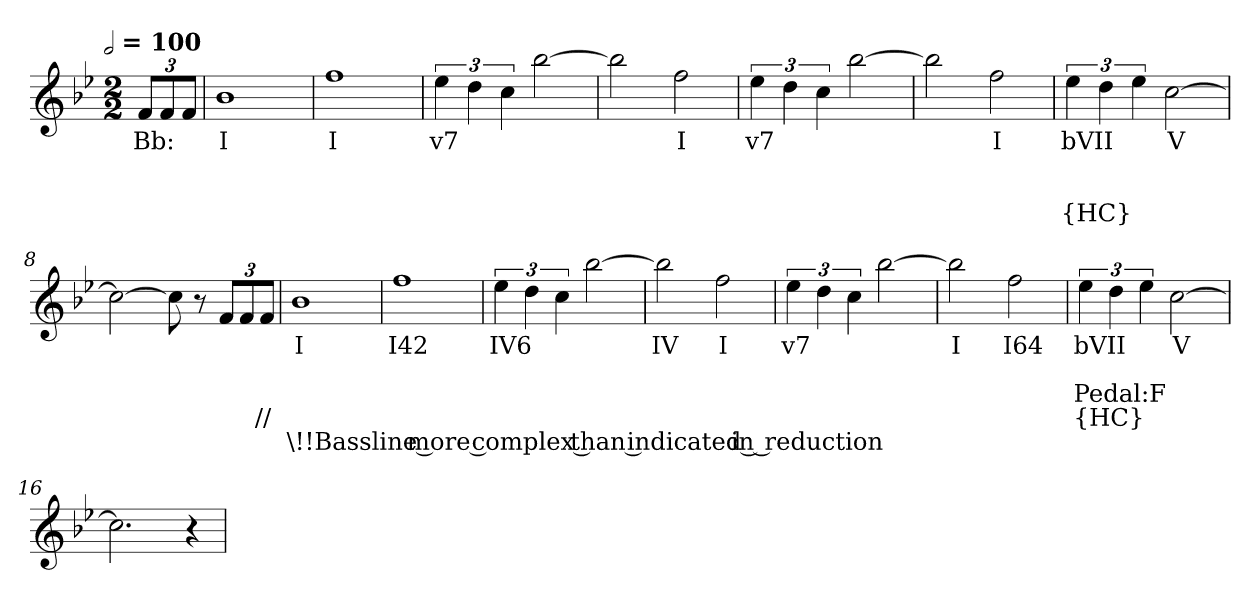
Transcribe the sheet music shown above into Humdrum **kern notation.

**kern	**text	**text	**text	**text	**text
*part1	*part1	*part1	*part1	*part1	*part1
*staff1	*staff1	*staff1	*staff1	*staff1	*staff1
*clefG2	*	*	*	*	*
*k[b-e-]	*	*	*	*	*
*B-:	*	*	*	*	*
!!LO:TX:omd:t=[half] = 100
*M2/2	*	*	*	*	*
*MM200	*	*	*	*	*
=	=	=	=	=	=
12fL	Bb:	.	.	.	.
12f	.	.	.	.	.
12fJ	.	.	.	.	.
=1	=1	=1	=1	=1	=1
1b-	I	.	.	.	.
=2	=2	=2	=2	=2	=2
1ff	I	.	.	.	.
=3	=3	=3	=3	=3	=3
6ee-	v7[4]	.	.	.	.
6dd	.	.	.	.	.
6cc	.	.	.	.	.
[2bb-	.	.	.	.	.
=4	=4	=4	=4	=4	=4
2bb-]	.	.	.	.	.
2ff	I	.	.	.	.
=5	=5	=5	=5	=5	=5
6ee-	v7[4]	.	.	.	.
6dd	.	.	.	.	.
6cc	.	.	.	.	.
[2bb-	.	.	.	.	.
=6	=6	=6	=6	=6	=6
2bb-]	.	.	.	.	.
2ff	I	.	.	.	.
=7	=7	=7	=7	=7	=7
6ee-	bVII	.	.	{HC}	.
6dd	.	.	.	.	.
6ee-	.	.	.	.	.
[2cc	V	.	.	.	.
=8	=8	=8	=8	=8	=8
2cc_	.	.	.	.	.
8cc]	.	.	.	.	.
8r	.	.	.	.	.
12fL	.	.	.	.	.
12f	.	.	.	.	.
12fJ	.	.	.	//	.
=9	=9	=9	=9	=9	=9
1b-	I	.	.	.	\!!Bassline more complex than indicated in reduction
=10	=10	=10	=10	=10	=10
1ff	I42	.	.	.	.
=11	=11	=11	=11	=11	=11
6ee-	IV6	.	.	.	.
6dd	.	.	.	.	.
6cc	.	.	.	.	.
[2bb-	.	.	.	.	.
=12	=12	=12	=12	=12	=12
2bb-]	IV	.	.	.	.
2ff	I	.	.	.	.
=13	=13	=13	=13	=13	=13
6ee-	v7[4]	.	.	.	.
6dd	.	.	.	.	.
6cc	.	.	.	.	.
[2bb-	.	.	.	.	.
=14	=14	=14	=14	=14	=14
2bb-]	I	.	.	.	.
2ff	I64	.	.	.	.
=15	=15	=15	=15	=15	=15
6ee-	bVII	.	Pedal:F	{HC}	.
6dd	.	.	.	.	.
6ee-	.	.	.	.	.
[2cc	V	.	.	.	.
=16	=16	=16	=16	=16	=16
2.cc]	.	.	.	.	.
4r	.	.	.	.	.
=	=	=	=	=	=
*-	*-	*-	*-	*-	*-
